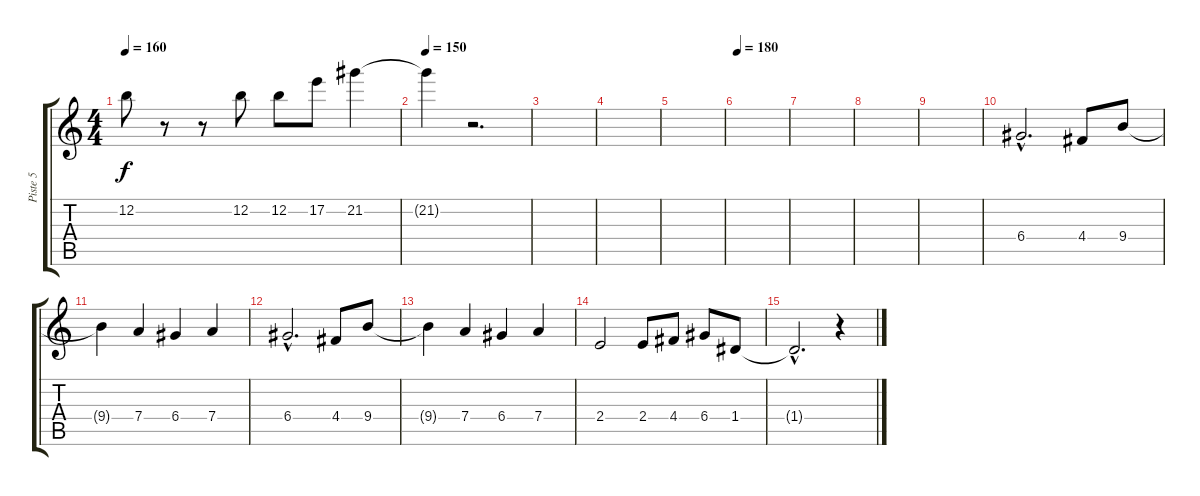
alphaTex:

\track ("Piste 5" "Piste 5") {instrument distortionguitar}
\staff {score tabs}
\tuning (E4 B3 G3 D3 A2 E2) {hide}
\ts (4 4)
\tempo 160
\clef g2
\ks c
12.2.8{dy f} r.8 r.8 12.2.8 12.2.8 17.2.8 21.2.4 |
\tempo 150
21.2{t}.4 r.2{d} |
|
|
|
\tempo 180
|
|
|
|
6.4{hac}.2{d} 4.4.8 9.4.8 |
9.4{t}.4 7.4.4 6.4.4 7.4.4 |
6.4{hac}.2{d} 4.4.8 9.4.8 |
9.4{t}.4 7.4.4 6.4.4 7.4.4 |
2.4.2 2.4.8 4.4.8 6.4.8 1.4.8 |
1.4{hac t}.2{d} r.4
